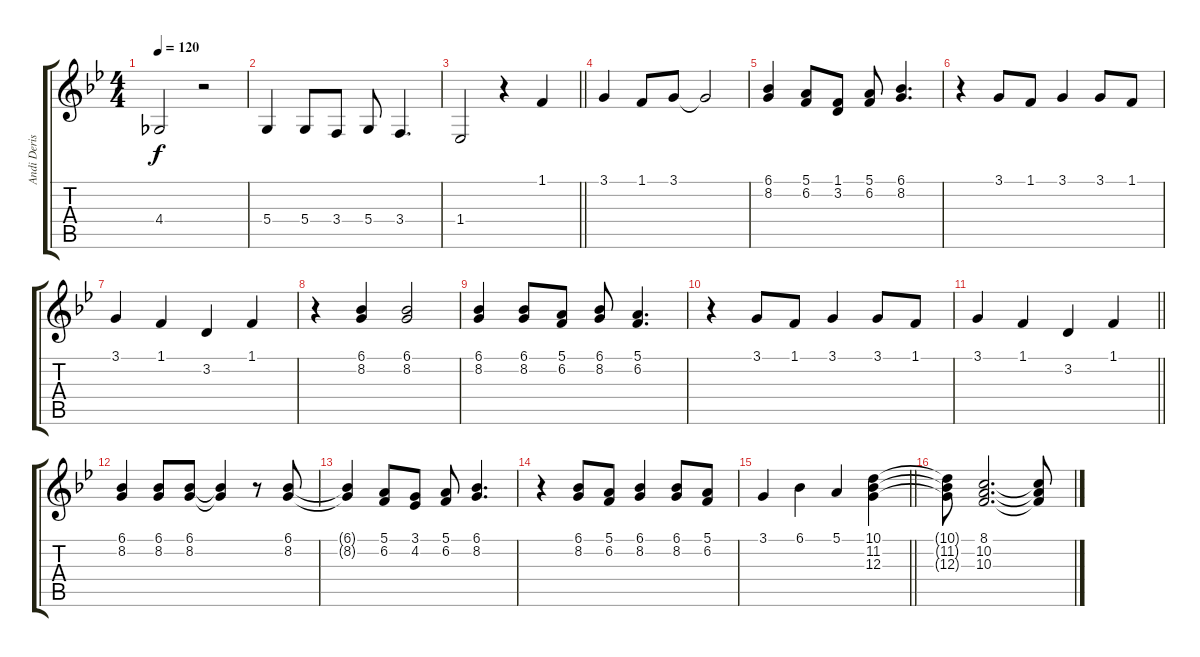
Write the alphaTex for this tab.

\track ("Andi Deris" "Andi Deris") {instrument lead1square}
\staff {score tabs}
\tuning (E4 B3 G3 D3 A2 E2) {hide}
\ts (4 4)
\tempo 120
\clef g2
\ks gminor
4.4.2{dy f} r.2 |
5.4.4 5.4.8 3.4.8 5.4.8 3.4.4{d} |
\barLineRight lightlight
1.4.2 r.4 1.1.4 |
3.1.4 1.1.8 3.1.8 3.1{t}.2 |
(6.1 8.2).4 (5.1 6.2).8 (1.1 3.2).8 (5.1 6.2).8 (6.1 8.2).4{d} |
r.4 3.1.8 1.1.8 3.1.4 3.1.8 1.1.8 |
3.1.4 1.1.4 3.2.4 1.1.4 |
r.4 (6.1 8.2).4 (6.1 8.2).2 |
(6.1 8.2).4 (6.1 8.2).8 (5.1 6.2).8 (6.1 8.2).8 (5.1 6.2).4{d} |
r.4 3.1.8 1.1.8 3.1.4 3.1.8 1.1.8 |
\barLineRight lightlight
3.1.4 1.1.4 3.2.4 1.1.4 |
(6.1 8.2).4 (6.1 8.2).8 (6.1 8.2).8 (6.1{t} 8.2{t}).4 r.8 (6.1 8.2).8 |
(6.1{t} 8.2{t}).4 (5.1 6.2).8 (3.1 4.2).8 (5.1 6.2).8 (6.1 8.2).4{d} |
r.4 (6.1 8.2).8 (5.1 6.2).8 (6.1 8.2).4 (6.1 8.2).8 (5.1 6.2).8 |
\barLineRight lightlight
3.1.4 6.1.4 5.1.4 (10.1 11.2 12.3).4 |
(10.1{t} 11.2{t} 12.3{t}).8 (8.1 10.2 10.3).2{d} (8.1{t} 10.2{t} 10.3{t}).8
